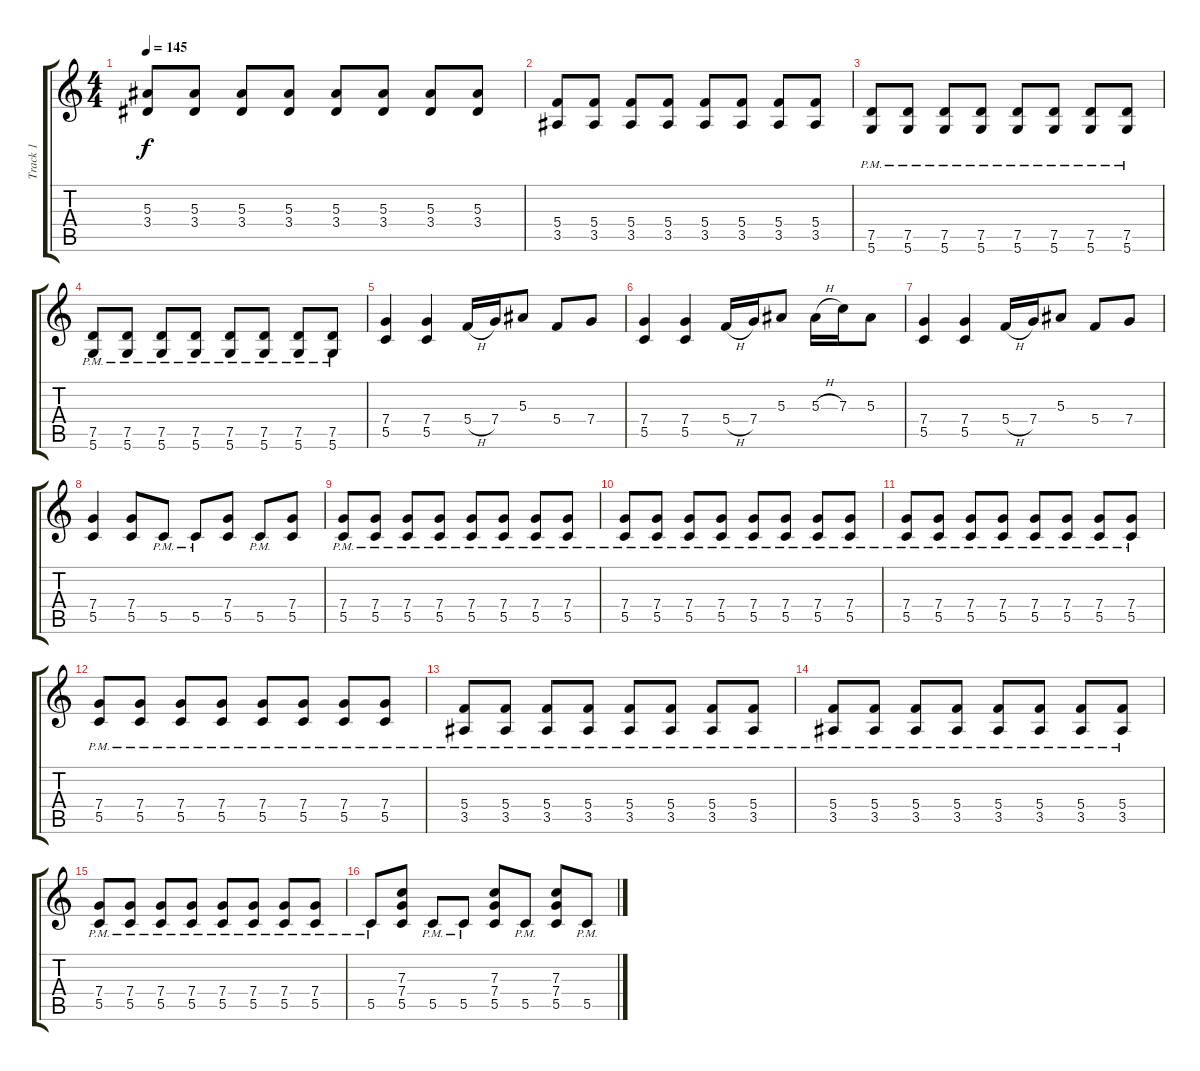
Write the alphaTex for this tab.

\track ("Track 1" "Track 1") {instrument distortionguitar}
\staff {score tabs}
\tuning (D4 A3 F3 C3 G2 D2) {hide}
\ts (4 4)
\tempo 145
\clef g2
\ks c
(5.3 3.4).8{dy f} (5.3 3.4).8 (5.3 3.4).8 (5.3 3.4).8 (5.3 3.4).8 (5.3 3.4).8 (5.3 3.4).8 (5.3 3.4).8 |
(5.4 3.5).8 (5.4 3.5).8 (5.4 3.5).8 (5.4 3.5).8 (5.4 3.5).8 (5.4 3.5).8 (5.4 3.5).8 (5.4 3.5).8 |
(7.5{pm} 5.6{pm}).8 (7.5{pm} 5.6{pm}).8 (7.5{pm} 5.6{pm}).8 (7.5{pm} 5.6{pm}).8 (7.5{pm} 5.6{pm}).8 (7.5{pm} 5.6{pm}).8 (7.5{pm} 5.6{pm}).8 (7.5{pm} 5.6{pm}).8 |
(7.5{pm} 5.6{pm}).8 (7.5{pm} 5.6{pm}).8 (7.5{pm} 5.6{pm}).8 (7.5{pm} 5.6{pm}).8 (7.5{pm} 5.6{pm}).8 (7.5{pm} 5.6{pm}).8 (7.5{pm} 5.6{pm}).8 (7.5{pm} 5.6{pm}).8 |
(7.4 5.5).4 (7.4 5.5).4 5.4{h}.16 7.4.16 5.3.8 5.4.8 7.4.8 |
(7.4 5.5).4 (7.4 5.5).4 5.4{h}.16 7.4.16 5.3.8 5.3{h}.16 7.3.16 5.3.8 |
(7.4 5.5).4 (7.4 5.5).4 5.4{h}.16 7.4.16 5.3.8 5.4.8 7.4.8 |
(7.4 5.5).4 (7.4 5.5).8 5.5{pm}.8 5.5{pm}.8 (7.4 5.5).8 5.5{pm}.8 (7.4 5.5).8 |
(7.4{pm} 5.5{pm}).8 (7.4{pm} 5.5{pm}).8 (7.4{pm} 5.5{pm}).8 (7.4{pm} 5.5{pm}).8 (7.4{pm} 5.5{pm}).8 (7.4{pm} 5.5{pm}).8 (7.4{pm} 5.5{pm}).8 (7.4{pm} 5.5{pm}).8 |
(7.4{pm} 5.5{pm}).8 (7.4{pm} 5.5{pm}).8 (7.4{pm} 5.5{pm}).8 (7.4{pm} 5.5{pm}).8 (7.4{pm} 5.5{pm}).8 (7.4{pm} 5.5{pm}).8 (7.4{pm} 5.5{pm}).8 (7.4{pm} 5.5{pm}).8 |
(7.4{pm} 5.5{pm}).8 (7.4{pm} 5.5{pm}).8 (7.4{pm} 5.5{pm}).8 (7.4{pm} 5.5{pm}).8 (7.4{pm} 5.5{pm}).8 (7.4{pm} 5.5{pm}).8 (7.4{pm} 5.5{pm}).8 (7.4{pm} 5.5{pm}).8 |
(7.4{pm} 5.5{pm}).8 (7.4{pm} 5.5{pm}).8 (7.4{pm} 5.5{pm}).8 (7.4{pm} 5.5{pm}).8 (7.4{pm} 5.5{pm}).8 (7.4{pm} 5.5{pm}).8 (7.4{pm} 5.5{pm}).8 (7.4{pm} 5.5{pm}).8 |
(5.4{pm} 3.5{pm}).8 (5.4{pm} 3.5{pm}).8 (5.4{pm} 3.5{pm}).8 (5.4{pm} 3.5{pm}).8 (5.4{pm} 3.5{pm}).8 (5.4{pm} 3.5{pm}).8 (5.4{pm} 3.5{pm}).8 (5.4{pm} 3.5{pm}).8 |
(5.4{pm} 3.5{pm}).8 (5.4{pm} 3.5{pm}).8 (5.4{pm} 3.5{pm}).8 (5.4{pm} 3.5{pm}).8 (5.4{pm} 3.5{pm}).8 (5.4{pm} 3.5{pm}).8 (5.4{pm} 3.5{pm}).8 (5.4{pm} 3.5{pm}).8 |
(7.4{pm} 5.5{pm}).8 (7.4{pm} 5.5{pm}).8 (7.4{pm} 5.5{pm}).8 (7.4{pm} 5.5{pm}).8 (7.4{pm} 5.5{pm}).8 (7.4{pm} 5.5{pm}).8 (7.4{pm} 5.5{pm}).8 (7.4{pm} 5.5{pm}).8 |
5.5{pm}.8 (7.3 7.4 5.5).8 5.5{pm}.8 5.5{pm}.8 (7.3 7.4 5.5).8 5.5{pm}.8 (7.3 7.4 5.5).8 5.5{pm}.8
